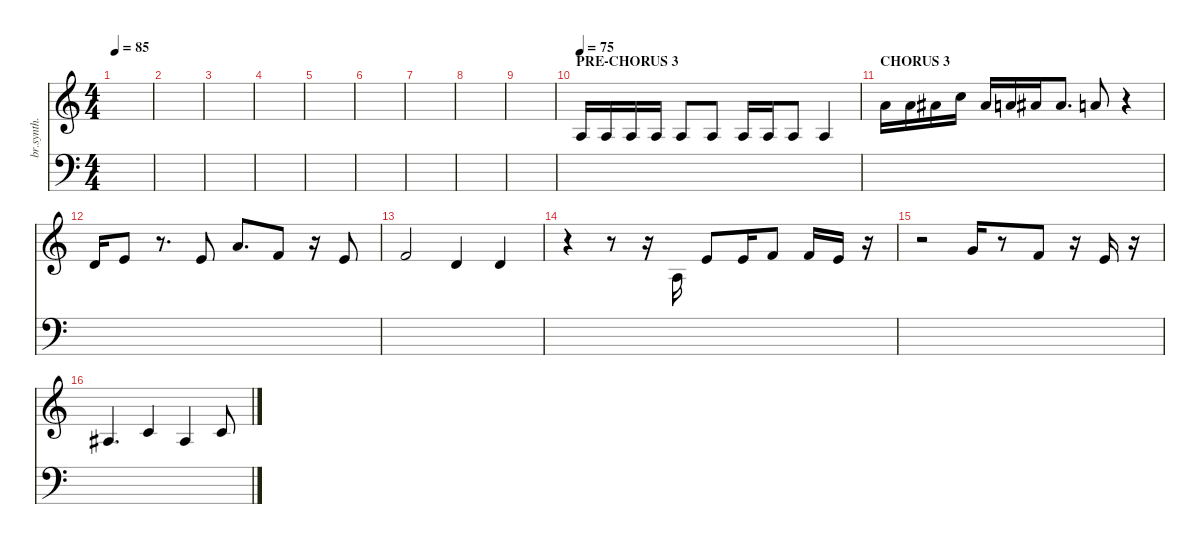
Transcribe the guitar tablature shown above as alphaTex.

\defaultSystemsLayout 4
\hideDynamics
\bracketExtendMode nobrackets
\otherSystemsTrackNameOrientation horizontal
\track ("Brass Synthesizer" "br.synth.") {instrument synthbrass1}
\staff {score}
\tuning (E4 B3 G3 D3 A2 E2)
\ts (4 4)
\tempo 85
\clef g2
\ks c
|
|
|
|
|
|
|
|
|
\section ("" "PRE-CHORUS 3")
\tempo 75
12.5.16{beam Up} 12.5.16{beam Up} 12.5.16{beam Up} 12.5.16{beam Up} 12.5.8{beam Up} 12.5.8{beam Up} 12.5.16{beam Up} 12.5.16{beam Up} 12.5.8{beam Up} 12.5.4{beam Up} |
\section ("" "CHORUS 3")
14.3.16{beam Down} 14.3.16{beam Down} 15.3{acc #}.16{beam Down} 13.2.16{beam Down} 15.3{acc #}.16{beam Up} 14.3.16{beam Up} 15.3{acc #}.16{beam Up} 15.3{acc #}.8{d beam Up} 14.3.8{beam Up} r.4{beam Up} |
3.2.16{beam Up} 0.1.8{beam Up} r.8{d beam Up} 0.1.8{beam Up} 5.1.8{d beam Up} 1.1.8{beam Up} r.16{beam Up} 0.1.8{beam Up} |
1.1.2{beam Up} 3.2.4{beam Up} 3.2.4{beam Up} |
r.4{beam Down} r.8{beam Down} r.16{beam Down} 2.3.16{beam Up} 0.1.8{beam Up} 0.1.16{beam Up} 1.1.8{beam Up} 1.1.16{beam Up} 0.1.16{beam Up} r.16{beam Up} |
r.2{beam Down} 3.1.16{beam Up} r.8{beam Up} 1.1.8{beam Up} r.16{beam Up} 0.1.16{beam Up} r.16{beam Up} |
3.3{acc #}.4{d beam Up} 1.2.4{beam Up} 3.3{acc #}.4{beam Up} 1.2.8{beam Up}
\staff {score}
\tuning (G2 D2 A1 E1 B0)
\clef f4
\ottava regular
\simile none
\ks c
|
|
|
|
|
|
|
|
|
|
|
|
|
|
|
